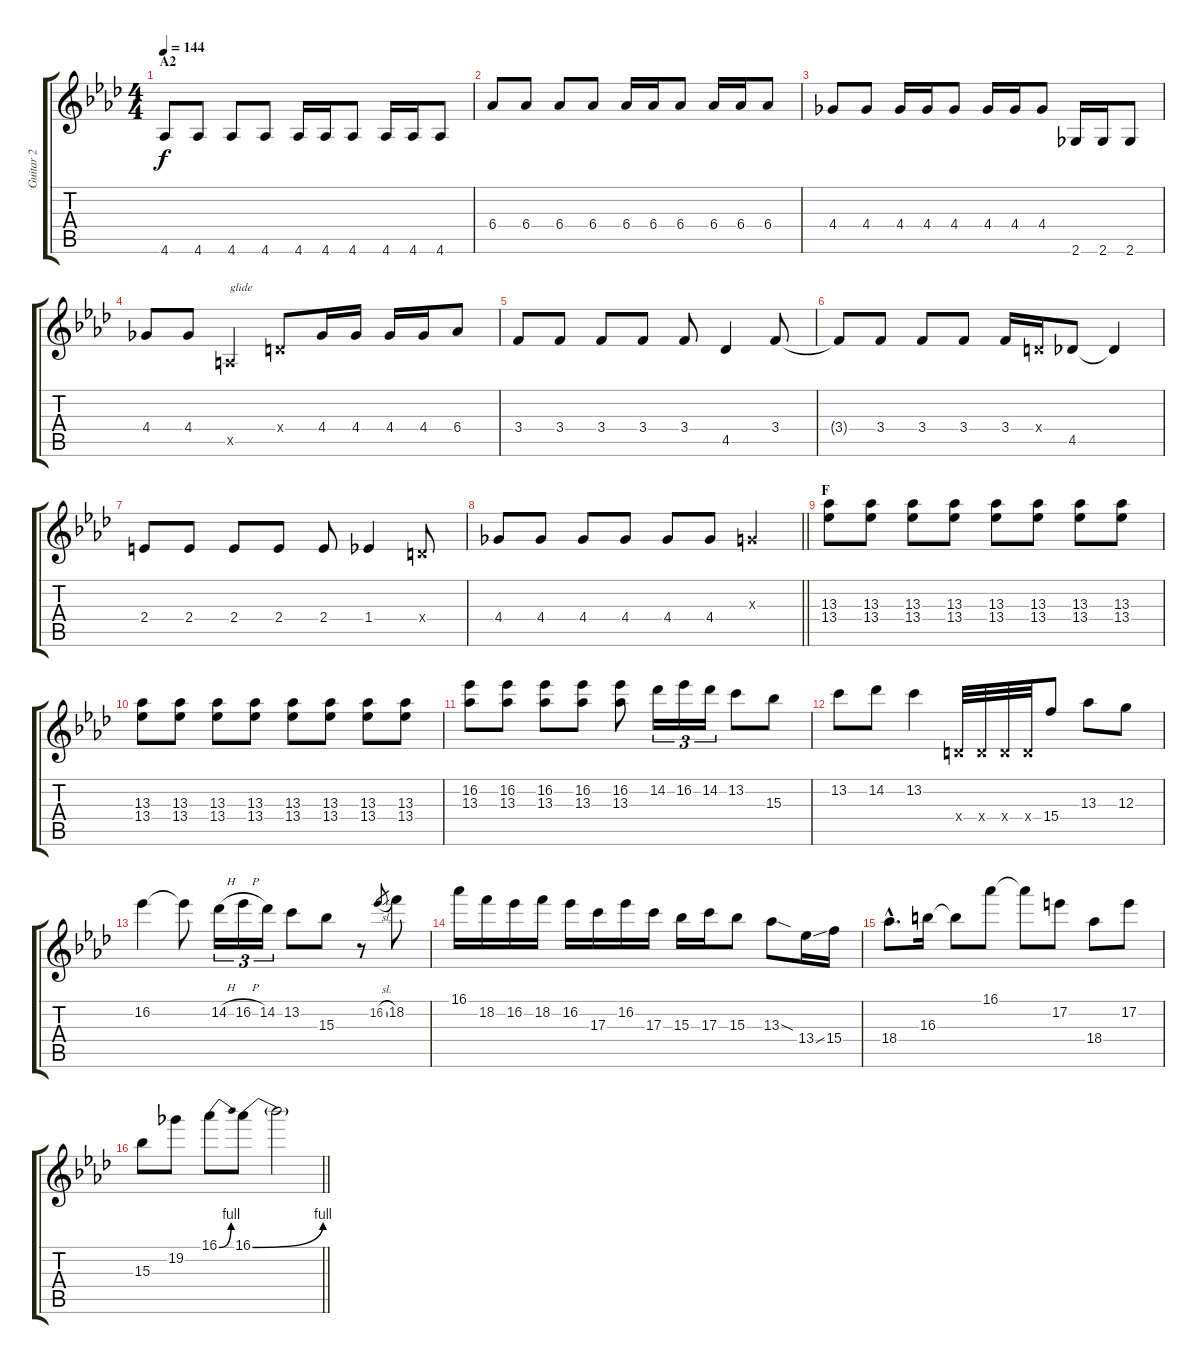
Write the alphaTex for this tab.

\track ("Guitar 2" "Guitar 2") {instrument distortionguitar}
\staff {score tabs}
\tuning (E4 B3 G3 D3 A2 E2) {hide}
\ts (4 4)
\section ("" "A2")
\tempo 144
\clef g2
\ks ab
4.6.8{dy f} 4.6.8 4.6.8 4.6.8 4.6.16 4.6.16 4.6.8 4.6.16 4.6.16 4.6.8 |
6.4.8 6.4.8 6.4.8 6.4.8 6.4.16 6.4.16 6.4.8 6.4.16 6.4.16 6.4.8 |
4.4.8 4.4.8 4.4.16 4.4.16 4.4.8 4.4.16 4.4.16 4.4.8 2.6.16 2.6.16 2.6.8 |
4.4.8 4.4.8 0.5{x}.4{txt "glide"} 0.4{x}.8 4.4.16 4.4.16 4.4.16 4.4.16 6.4.8 |
3.4.8 3.4.8 3.4.8 3.4.8 3.4.8 4.5.4 3.4.8 |
3.4{t}.8 3.4.8 3.4.8 3.4.8 3.4.16 0.4{x}.16 4.5.8 4.5{t}.4 |
2.4.8 2.4.8 2.4.8 2.4.8 2.4.8 1.4.4 0.4{x}.8 |
\barLineRight lightlight
4.4.8 4.4.8 4.4.8 4.4.8 4.4.8 4.4.8 0.3{x}.4 |
\section ("" "F")
(13.3 13.4).8 (13.3 13.4).8 (13.3 13.4).8 (13.3 13.4).8 (13.3 13.4).8 (13.3 13.4).8 (13.3 13.4).8 (13.3 13.4).8 |
(13.3 13.4).8 (13.3 13.4).8 (13.3 13.4).8 (13.3 13.4).8 (13.3 13.4).8 (13.3 13.4).8 (13.3 13.4).8 (13.3 13.4).8 |
(16.2 13.3).8 (16.2 13.3).8 (16.2 13.3).8 (16.2 13.3).8 (16.2 13.3).8 14.2.16{tu (3 2)} 16.2.16{tu (3 2)} 14.2.16{tu (3 2)} 13.2.8 15.3.8 |
13.2.8 14.2.8 13.2.4 0.4{x}.32 0.4{x}.32 0.4{x}.32 0.4{x}.32 15.4.8 13.3.8 12.3.8 |
16.2.4 16.2{t}.8 14.2{h}.16{tu (3 2)} 16.2{h}.16{tu (3 2)} 14.2.16{tu (3 2)} 13.2.8 15.3.8 r.8 16.2{sl}.8{gr} 18.2.8 |
16.1.16 18.2.16 16.2.16 18.2.16 16.2.16 17.3.16 16.2.16 17.3.16 15.3.16 17.3.16 15.3.8 13.3{sod}.8 13.4{ss}.16 15.4.16 |
18.4{hac}.8{d} 16.3.16 16.3{t}.8 16.1.8 16.1{t}.8 17.2.8 18.4.8 17.2.8 |
\barLineRight lightlight
15.3.8 19.2.8 16.1{be (bend 0 0 60 4)}.8 16.1{be (bend 0 0 60 4)}.8 16.1{t}.2
